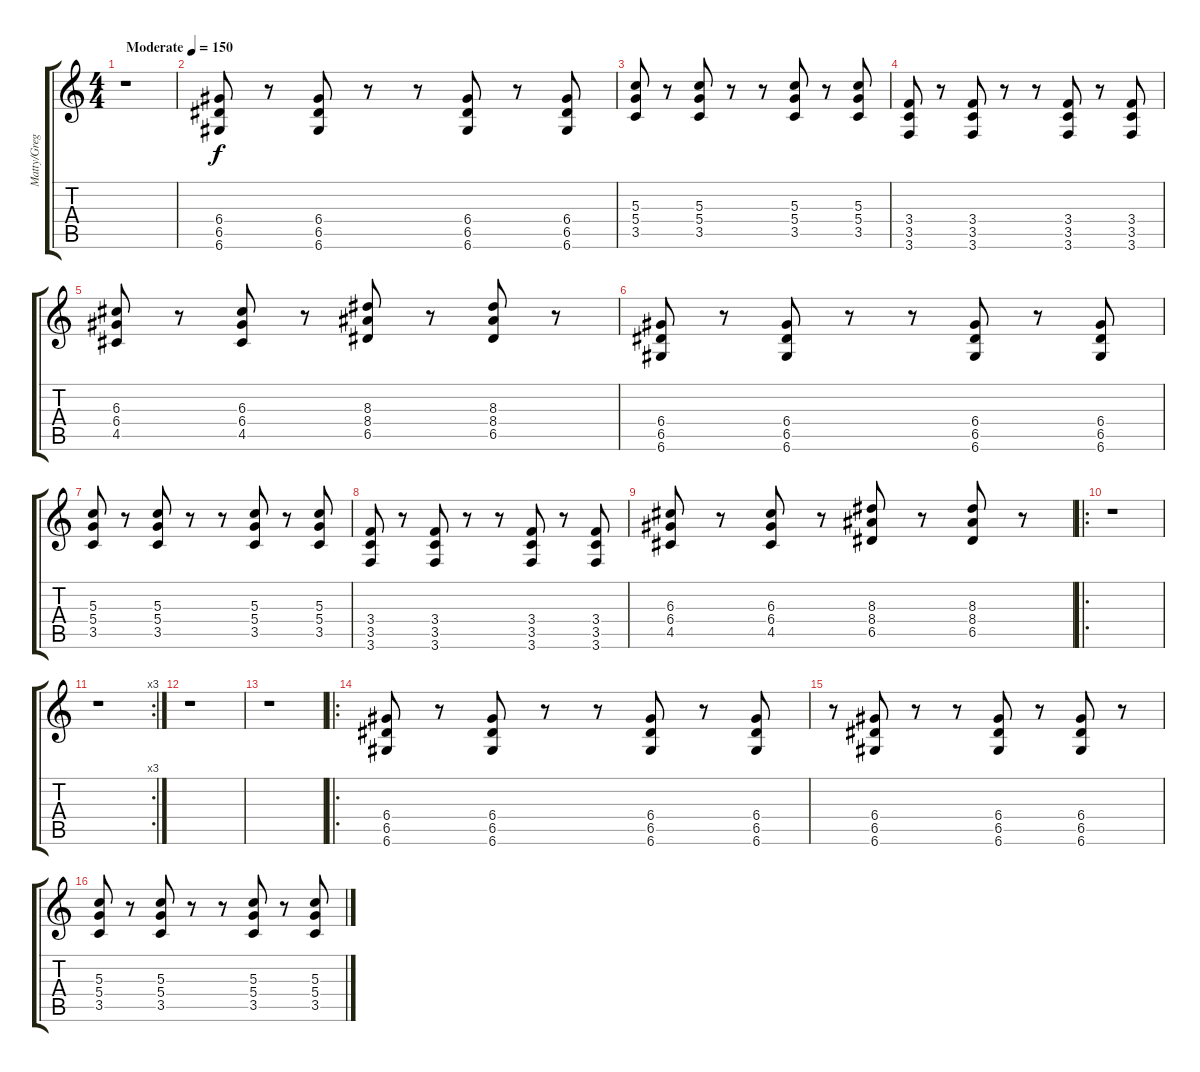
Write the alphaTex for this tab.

\track ("Matty/Greg (Clean)" "Matty/Greg") {instrument electricguitarclean}
\staff {score tabs}
\tuning (E4 B3 G3 D3 A2 D2) {hide}
\ts (4 4)
\tempo (150 "Moderate")
\clef g2
\ks c
r.1{dy f instrument electricguitarclean} |
(6.4 6.5 6.6).8 r.8 (6.4 6.5 6.6).8 r.8 r.8 (6.4 6.5 6.6).8 r.8 (6.4 6.5 6.6).8 |
(5.3 5.4 3.5).8 r.8 (5.3 5.4 3.5).8 r.8 r.8 (5.3 5.4 3.5).8 r.8 (5.3 5.4 3.5).8 |
(3.4 3.5 3.6).8 r.8 (3.4 3.5 3.6).8 r.8 r.8 (3.4 3.5 3.6).8 r.8 (3.4 3.5 3.6).8 |
(6.3 6.4 4.5).8 r.8 (6.3 6.4 4.5).8 r.8 (8.3 8.4 6.5).8 r.8 (8.3 8.4 6.5).8 r.8 |
(6.4 6.5 6.6).8 r.8 (6.4 6.5 6.6).8 r.8 r.8 (6.4 6.5 6.6).8 r.8 (6.4 6.5 6.6).8 |
(5.3 5.4 3.5).8 r.8 (5.3 5.4 3.5).8 r.8 r.8 (5.3 5.4 3.5).8 r.8 (5.3 5.4 3.5).8 |
(3.4 3.5 3.6).8 r.8 (3.4 3.5 3.6).8 r.8 r.8 (3.4 3.5 3.6).8 r.8 (3.4 3.5 3.6).8 |
(6.3 6.4 4.5).8 r.8 (6.3 6.4 4.5).8 r.8 (8.3 8.4 6.5).8 r.8 (8.3 8.4 6.5).8 r.8 |
\ro
r.1 |
\rc 3
r.1 |
r.1 |
r.1 |
\ro
(6.4 6.5 6.6).8 r.8 (6.4 6.5 6.6).8 r.8 r.8 (6.4 6.5 6.6).8 r.8 (6.4 6.5 6.6).8 |
r.8 (6.4 6.5 6.6).8 r.8 r.8 (6.4 6.5 6.6).8 r.8 (6.4 6.5 6.6).8 r.8 |
(5.3 5.4 3.5).8 r.8 (5.3 5.4 3.5).8 r.8 r.8 (5.3 5.4 3.5).8 r.8 (5.3 5.4 3.5).8
